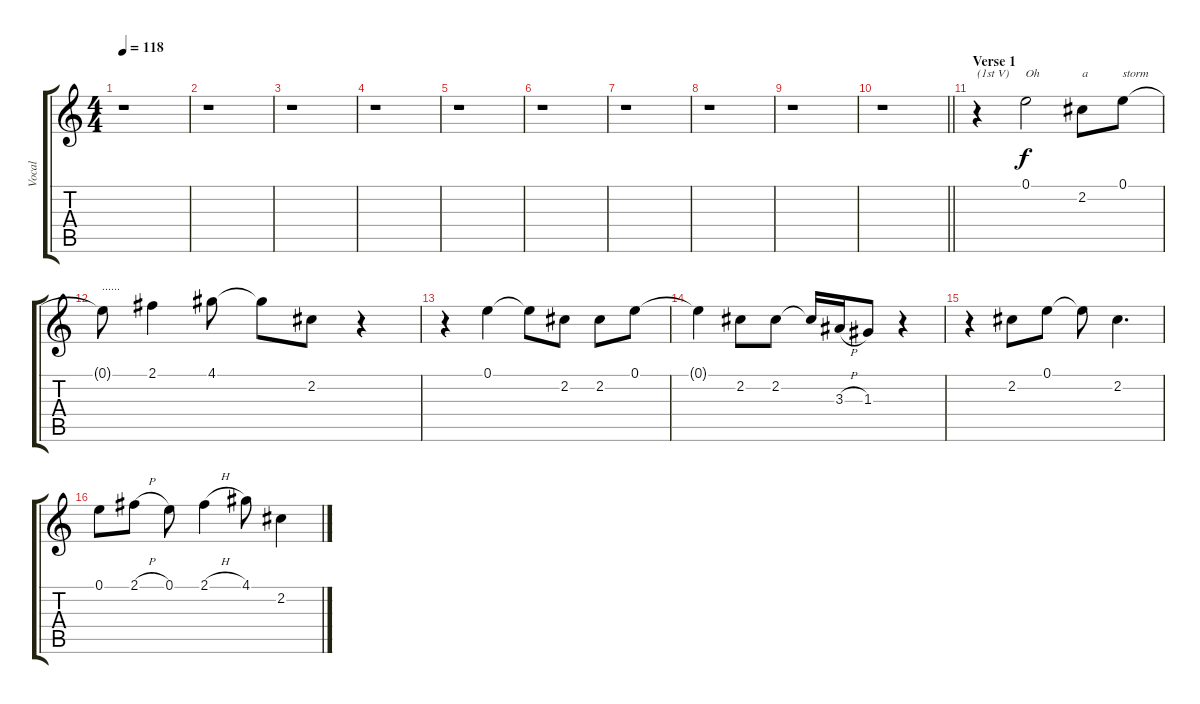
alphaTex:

\track ("Vocal" "Vocal") {instrument lead6voice}
\staff {score tabs}
\tuning (E5 B4 G4 D4 A3 E3) {hide}
\ts (4 4)
\tempo 118
\clef g2
\ks c
r.1{dy f} |
r.1 |
r.1 |
r.1 |
r.1 |
r.1 |
r.1 |
r.1 |
r.1 |
\barLineRight lightlight
r.1 |
\section ("" "Verse 1")
r.4{txt "(1st V)"} 0.1.2{txt "Oh"} 2.2.8{txt "a"} 0.1.8{txt "storm"} |
0.1{t}.8{txt "......"} 2.1.4 4.1.8 4.1{t}.8 2.2.8 r.4 |
r.4 0.1.4 0.1{t}.8 2.2.8 2.2.8 0.1.8 |
0.1{t}.4 2.2.8 2.2.8 2.2{t}.16 3.3{h}.16 1.3.8 r.4 |
r.4 2.2.8 0.1.8 0.1{t}.8 2.2.4{d} |
0.1.8 2.1{h}.8 0.1.8 2.1{h}.4 4.1.8 2.2.4
